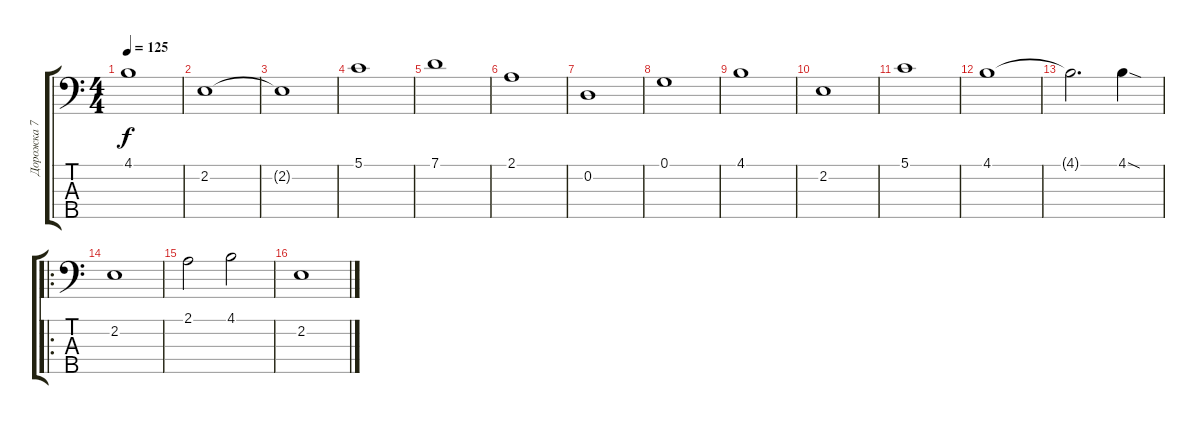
\track ("Дорожка 7" "Дорожка 7") {instrument distortionguitar}
\staff {score tabs}
\tuning (G2 D2 A1 E1 B0) {hide}
\ts (4 4)
\tempo 125
\clef f4
\ks c
4.1.1{dy f} |
2.2.1 |
2.2{t}.1 |
5.1.1 |
7.1.1 |
2.1.1 |
0.2.1 |
0.1.1 |
4.1.1 |
2.2.1 |
5.1.1 |
4.1.1 |
4.1{t}.2{d} 4.1{sod}.4 |
\ro
2.2.1 |
2.1.2 4.1.2 |
2.2.1
